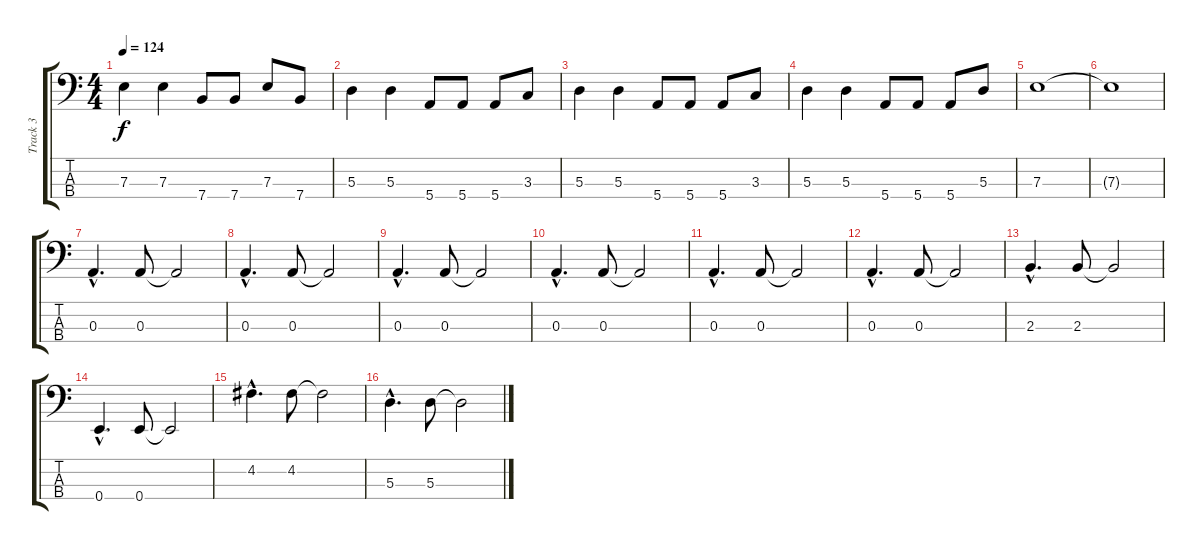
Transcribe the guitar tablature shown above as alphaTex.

\track ("Track 3" "Track 3") {instrument acousticbass}
\staff {score tabs}
\tuning (G2 D2 A1 E1) {hide}
\ts (4 4)
\tempo 124
\clef f4
\ks c
7.3.4{dy f} 7.3.4 7.4.8 7.4.8 7.3.8 7.4.8 |
5.3.4 5.3.4 5.4.8 5.4.8 5.4.8 3.3.8 |
5.3.4 5.3.4 5.4.8 5.4.8 5.4.8 3.3.8 |
5.3.4 5.3.4 5.4.8 5.4.8 5.4.8 5.3.8 |
7.3.1 |
7.3{t}.1 |
0.3{hac}.4{d} 0.3.8 0.3{t}.2 |
0.3{hac}.4{d} 0.3.8 0.3{t}.2 |
0.3{hac}.4{d} 0.3.8 0.3{t}.2 |
0.3{hac}.4{d} 0.3.8 0.3{t}.2 |
0.3{hac}.4{d} 0.3.8 0.3{t}.2 |
0.3{hac}.4{d} 0.3.8 0.3{t}.2 |
2.3{hac}.4{d} 2.3.8 2.3{t}.2 |
0.4{hac}.4{d} 0.4.8 0.4{t}.2 |
4.2{hac}.4{d} 4.2.8 4.2{t}.2 |
5.3{hac}.4{d} 5.3.8 5.3{t}.2
